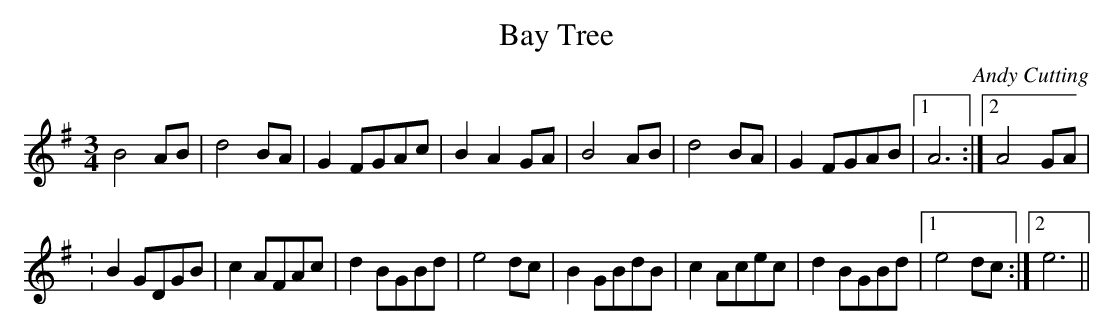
X:1
T:Bay Tree
M:3/4
L:1/4
C:Andy Cutting
K:G
B2A/B/|d2B/A/|GF/G/A/c/|BAG/A/|B2A/B/|d2B/A/|GF/G/A/B/|1A3:|2A2G/A/|
:BG/D/G/B/|cA/F/A/c/|dB/G/B/d/|e2d/c/|BG/B/d/B/|cA/c/e/c/|dB/G/B/d/|1e2d/c/:|2e3||
